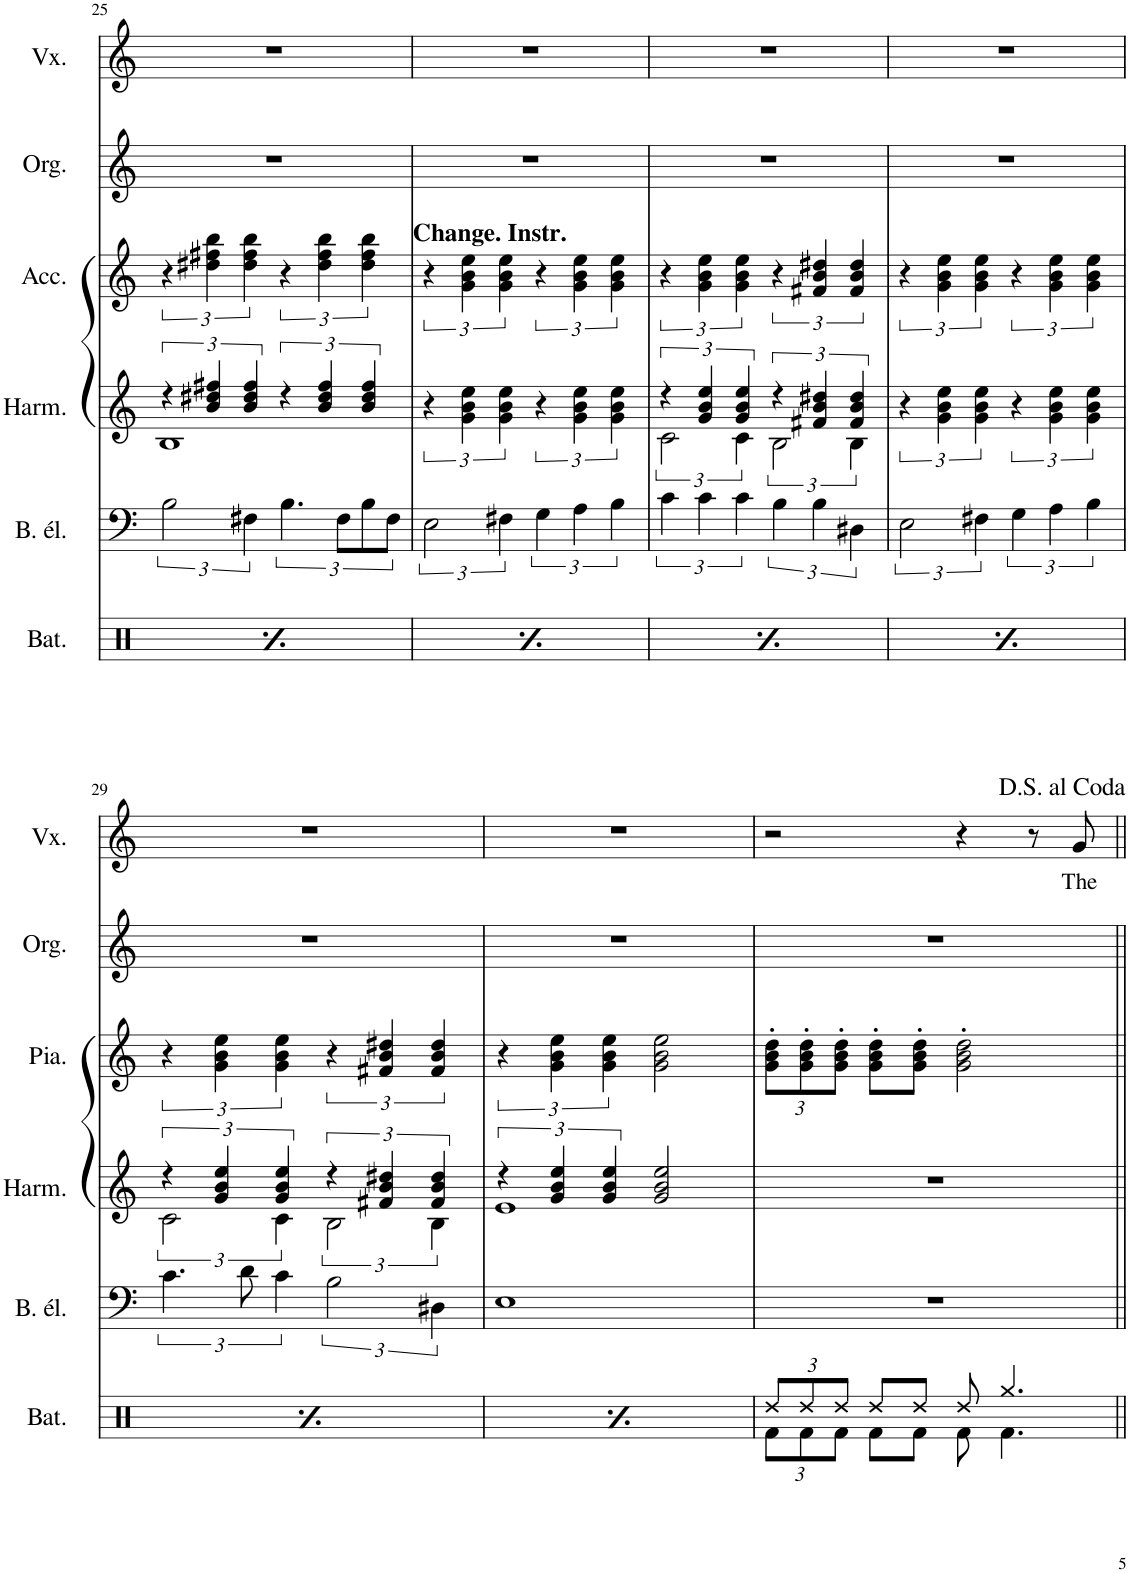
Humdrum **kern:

**kern	**kern	**kern	**kern	**kern	**kern	**text
*part6	*part5	*part4	*part3	*part2	*part1	*part1
*staff6	*staff5	*staff4	*staff3	*staff2	*staff1	*staff1
*I"Batterie	*I"Basse électrique	*I"Harmonium	*I"Accordéon	*I"Orgue	*I"Voix	*
*I'Bat.	*I'B. él.	*I'Harm.	*I'Acc.	*I'Org.	*I'Vx.	*
!!LO:PB:g=z
*clefX	*clefF4	*clefG2	*clefG2	*clefG2	*clefG2	*
*	*Trd7c12	*	*	*	*	*
*k[]	*k[]	*k[]	*k[]	*k[]	*k[]	*
*M4/4	*M4/4	*M4/4	*M4/4	*M4/4	*M4/4	*
*met(c)	*met(c)	*met(c)	*met(c)	*met(c)	*met(c)	*
=25	=25	=25	=25	=25	=25	=25
*^	*	*^	*	*	*	*
6r	6Rf\	3B\	6r	1B	6r	1r	1r	.
6Rgg/	6r	.	6b/ 6dd#X/ 6ff#X/	.	6dd#X\ 6ff#X\ 6bb\	.	.	.
6Rgg/	6r	6F#X\	6b/ 6dd#/ 6ff#/	.	6dd#\ 6ff#\ 6bb\	.	.	.
6r	6Rf\	6.B\	6r	.	6r	.	.	.
6Rgg/	6r	.	6b/ 6dd#/ 6ff#/	.	6dd#\ 6ff#\ 6bb\	.	.	.
.	.	12F#\L	.	.	.	.	.	.
6Rgg/	6r	12B\	6b/ 6dd#/ 6ff#/	.	6dd#\ 6ff#\ 6bb\	.	.	.
.	.	12F#\J	.	.	.	.	.	.
*	*	*	*v	*v	*	*	*	*
=26	=26	=26	=26	=26	=26	=26	=26
!	!	!	!	!LO:TX:a:B:t=Change. Instr.	!	!	!
6r	6Rf\	3E\	6r	6r	1r	1r	.
6Rgg/	6r	.	6g\ 6b\ 6ee\	6g\ 6b\ 6ee\	.	.	.
6Rgg/	6r	6F#X\	6g\ 6b\ 6ee\	6g\ 6b\ 6ee\	.	.	.
6r	6Rf\	6G\	6r	6r	.	.	.
6Rgg/	6r	6A\	6g\ 6b\ 6ee\	6g\ 6b\ 6ee\	.	.	.
6Rgg/	6r	6B\	6g\ 6b\ 6ee\	6g\ 6b\ 6ee\	.	.	.
=27	=27	=27	=27	=27	=27	=27	=27
*	*	*	*^	*	*	*	*
6r	6Rf\	6c\	6r	3c\	6r	1r	1r	.
6Rgg/	6r	6c\	6g/ 6b/ 6ee/	.	6g\ 6b\ 6ee\	.	.	.
6Rgg/	6r	6c\	6g/ 6b/ 6ee/	6c\	6g\ 6b\ 6ee\	.	.	.
6r	6Rf\	6B\	6r	3B\	6r	.	.	.
6Rgg/	6r	6B\	6f#X/ 6b/ 6dd#X/	.	6f#X/ 6b/ 6dd#X/	.	.	.
6Rgg/	6r	6D#X\	6f#/ 6b/ 6dd#/	6B\	6f#/ 6b/ 6dd#/	.	.	.
*	*	*	*v	*v	*	*	*	*
=28	=28	=28	=28	=28	=28	=28	=28
6r	6Rf\	3E\	6r	6r	1r	1r	.
6Rgg/	6r	.	6g\ 6b\ 6ee\	6g\ 6b\ 6ee\	.	.	.
6Rgg/	6r	6F#X\	6g\ 6b\ 6ee\	6g\ 6b\ 6ee\	.	.	.
6r	6Rf\	6G\	6r	6r	.	.	.
6Rgg/	6r	6A\	6g\ 6b\ 6ee\	6g\ 6b\ 6ee\	.	.	.
6Rgg/	6r	6B\	6g\ 6b\ 6ee\	6g\ 6b\ 6ee\	.	.	.
!!LO:LB:g=z
=29	=29	=29	=29	=29	=29	=29	=29
*	*	*	*^	*	*	*	*
6r	6Rf\	6.c\	6r	3c\	6r	1r	1r	.
6Rgg/	6r	.	6g/ 6b/ 6ee/	.	6g\ 6b\ 6ee\	.	.	.
.	.	12d\	.	.	.	.	.	.
6Rgg/	6r	6c\	6g/ 6b/ 6ee/	6c\	6g\ 6b\ 6ee\	.	.	.
6r	6Rf\	3B\	6r	3B\	6r	.	.	.
6Rgg/	6r	.	6f#X/ 6b/ 6dd#X/	.	6f#X/ 6b/ 6dd#X/	.	.	.
6Rgg/	6r	6D#X\	6f#/ 6b/ 6dd#/	6B\	6f#/ 6b/ 6dd#/	.	.	.
=30	=30	=30	=30	=30	=30	=30	=30	=30
6r	6Rf\	1E	6r	1e	6r	1r	1r	.
6Rgg/	6r	.	6g/ 6b/ 6ee/	.	6g\ 6b\ 6ee\	.	.	.
6Rgg/	6r	.	6g/ 6b/ 6ee/	.	6g\ 6b\ 6ee\	.	.	.
6r	6Rf\	.	2g/ 2b/ 2ee/	.	2g\ 2b\ 2ee\	.	.	.
6Rgg/	6r	.	.	.	.	.	.	.
6Rgg/	6r	.	.	.	.	.	.	.
*	*	*	*v	*v	*	*	*	*
=31	=31	=31	=31	=31	=31	=31	=31
*Xbrackettup	*	*	*	*Xbrackettup	*	*	*
12Rdd/L	12Rf\L	1r	1r	12g\' 12b\' 12dd\'L	1r	2r	.
12Rdd/	12Rf\	.	.	12g\' 12b\' 12dd\'	.	.	.
12Rdd/J	12Rf\J	.	.	12g\' 12b\' 12dd\'J	.	.	.
8Rdd/L	8Rf\L	.	.	8g\' 8b\' 8dd\'L	.	.	.
8Rdd/J	8Rf\J	.	.	8g\' 8b\' 8dd\'J	.	.	.
8Rdd/	8Rf\	.	.	2g\' 2b\' 2dd\'	.	4r	.
4.Rgg/	4.Rf\	.	.	.	.	.	.
.	.	.	.	.	.	8r	.
!	!	!	!	!	!	!	!LO:LY:b
.	.	.	.	.	.	8g/	The
*v	*v	*	*	*	*	*	*
=||	=||	=||	=||	=||	=||	=||
*-	*-	*-	*-	*-	*-	*-
